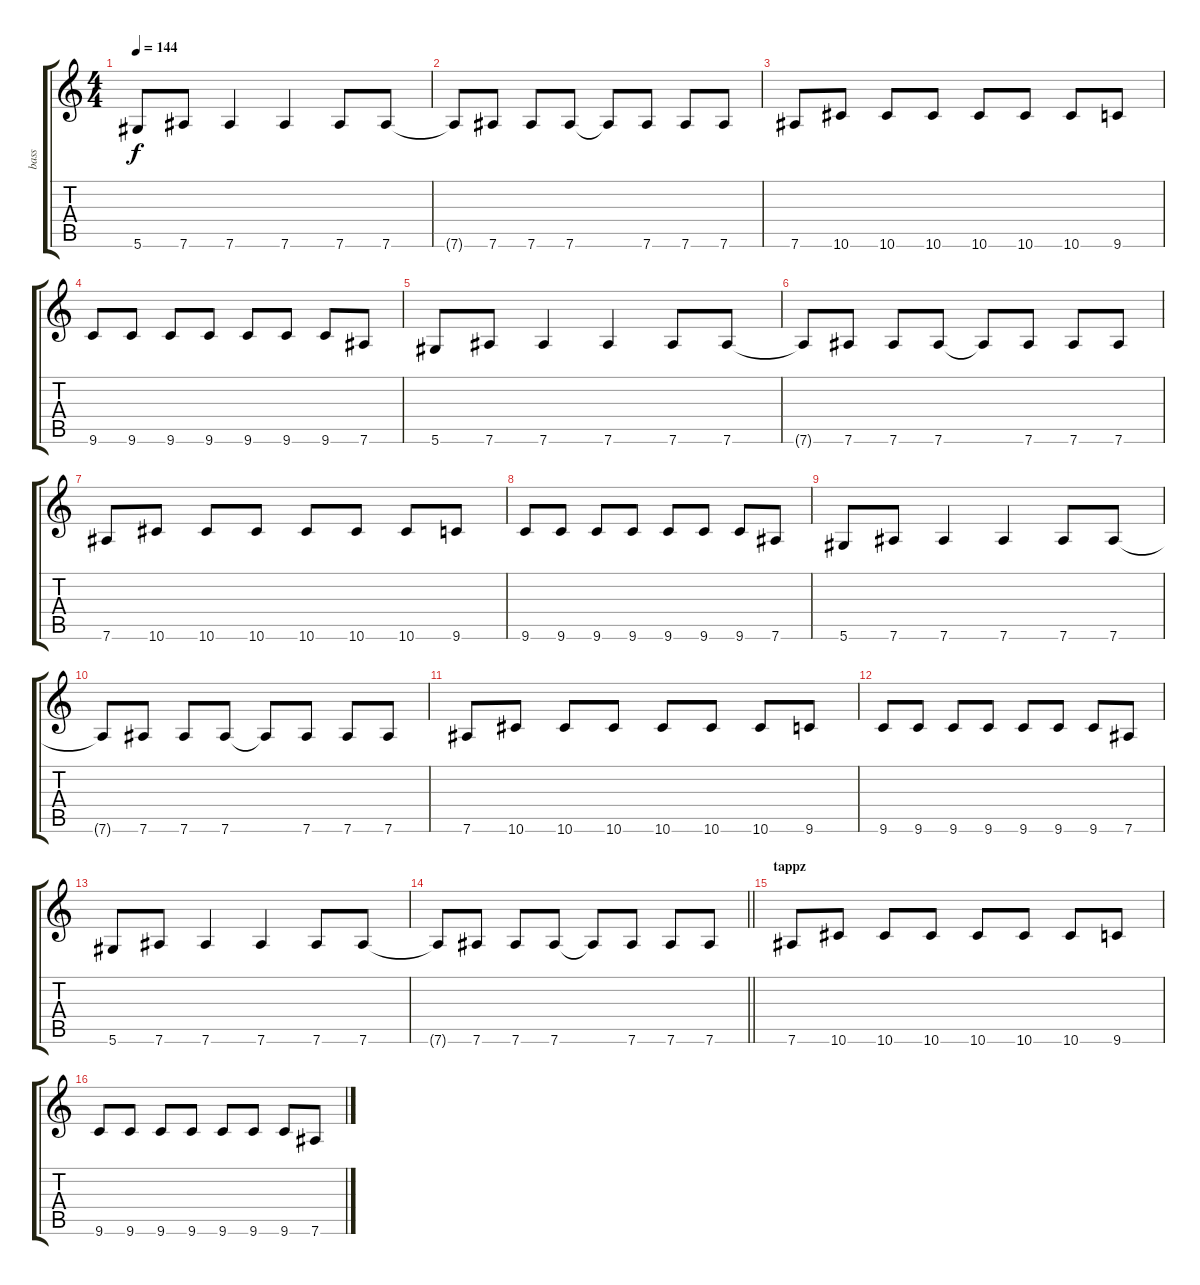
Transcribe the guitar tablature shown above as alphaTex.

\track ("bass" "bass") {instrument slapbass1}
\staff {score tabs}
\tuning (Eb4 Bb3 Gb3 Db3 Ab2 Eb2) {hide}
\ts (4 4)
\tempo 144
\clef g2
\ks c
5.6.8{dy f} 7.6.8 7.6.4 7.6.4 7.6.8 7.6.8 |
7.6{t}.8 7.6.8 7.6.8 7.6.8 7.6{t}.8 7.6.8 7.6.8 7.6.8 |
7.6.8 10.6.8 10.6.8 10.6.8 10.6.8 10.6.8 10.6.8 9.6.8 |
9.6.8 9.6.8 9.6.8 9.6.8 9.6.8 9.6.8 9.6.8 7.6.8 |
5.6.8 7.6.8 7.6.4 7.6.4 7.6.8 7.6.8 |
7.6{t}.8 7.6.8 7.6.8 7.6.8 7.6{t}.8 7.6.8 7.6.8 7.6.8 |
7.6.8 10.6.8 10.6.8 10.6.8 10.6.8 10.6.8 10.6.8 9.6.8 |
9.6.8 9.6.8 9.6.8 9.6.8 9.6.8 9.6.8 9.6.8 7.6.8 |
5.6.8 7.6.8 7.6.4 7.6.4 7.6.8 7.6.8 |
7.6{t}.8 7.6.8 7.6.8 7.6.8 7.6{t}.8 7.6.8 7.6.8 7.6.8 |
7.6.8 10.6.8 10.6.8 10.6.8 10.6.8 10.6.8 10.6.8 9.6.8 |
9.6.8 9.6.8 9.6.8 9.6.8 9.6.8 9.6.8 9.6.8 7.6.8 |
5.6.8 7.6.8 7.6.4 7.6.4 7.6.8 7.6.8 |
\barLineRight lightlight
7.6{t}.8 7.6.8 7.6.8 7.6.8 7.6{t}.8 7.6.8 7.6.8 7.6.8 |
\section ("" "tappz")
7.6.8 10.6.8 10.6.8 10.6.8 10.6.8 10.6.8 10.6.8 9.6.8 |
9.6.8 9.6.8 9.6.8 9.6.8 9.6.8 9.6.8 9.6.8 7.6.8
